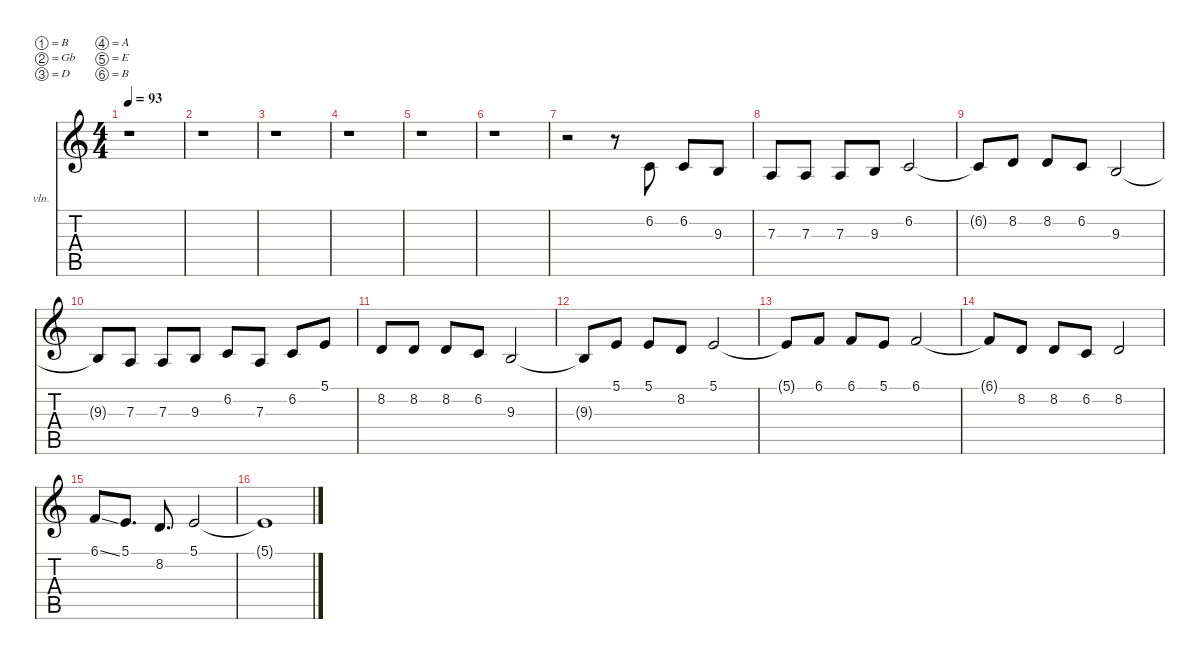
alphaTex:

\defaultSystemsLayout 4
\hideDynamics
\bracketExtendMode nobrackets
\firstSystemTrackNameOrientation horizontal
\otherSystemsTrackNameOrientation horizontal
\track ("Vocals" "vln.") {solo instrument synthstrings1}
\staff {score tabs}
\tuning (B3 Gb3 D3 A2 E2 B1)
\ts (4 4)
\scale
1.11103
\tempo 93
\accidentals auto
\clef g2
\ottava regular
\simile none
\ks c
r.1{dy f beam Down} |
\scale
0.96299 r.1{beam Down} |
\scale
0.96299 r.1{beam Down} |
\scale
0.96299 r.1{beam Down} |
\scale
1.10577 r.1{beam Down} |
\scale
0.957726 r.1{beam Down} |
\scale
0.957726 r.2{beam Down} r.8{beam Down} 6.2.8{beam Up} 6.2.8{beam Up} 9.3.8{beam Up} |
\scale
0.978779 7.3.8{beam Up} 7.3.8{beam Up} 7.3.8{beam Up} 9.3.8{beam Up} 6.2.2{beam Up} |
\scale
1.09524 6.2{t}.8{beam Up} 8.2.8{beam Up} 8.2.8{beam Up} 6.2.8{beam Up} 9.3.2{beam Up} |
\scale
0.968253 9.3{t}.8{beam Up} 7.3.8{beam Up} 7.3.8{beam Up} 9.3.8{beam Up} 6.2.8{beam Up} 7.3.8{beam Up} 6.2.8{beam Up} 5.1.8{beam Up} |
\scale
0.968253 8.2.8{beam Up} 8.2.8{beam Up} 8.2.8{beam Up} 6.2.8{beam Up} 9.3.2{beam Up} |
\scale
0.968253 9.3{t}.8{beam Up} 5.1.8{beam Up} 5.1.8{beam Up} 8.2.8{beam Up} 5.1.2{beam Up} |
\scale
1.09524 5.1{t}.8{beam Up} 6.1.8{beam Up} 6.1.8{beam Up} 5.1.8{beam Up} 6.1.2{beam Up} |
\scale
0.968253 6.1{t}.8{beam Up} 8.2.8{beam Up} 8.2.8{beam Up} 6.2.8{beam Up} 8.2.2{beam Up} |
\scale
0.968253 6.1{ss}.8{beam Up} 5.1.8{d beam Up} 8.2.8{d beam Up} 5.1.2{beam Up} |
\scale
0.968253 5.1{t}.1{beam Up}
